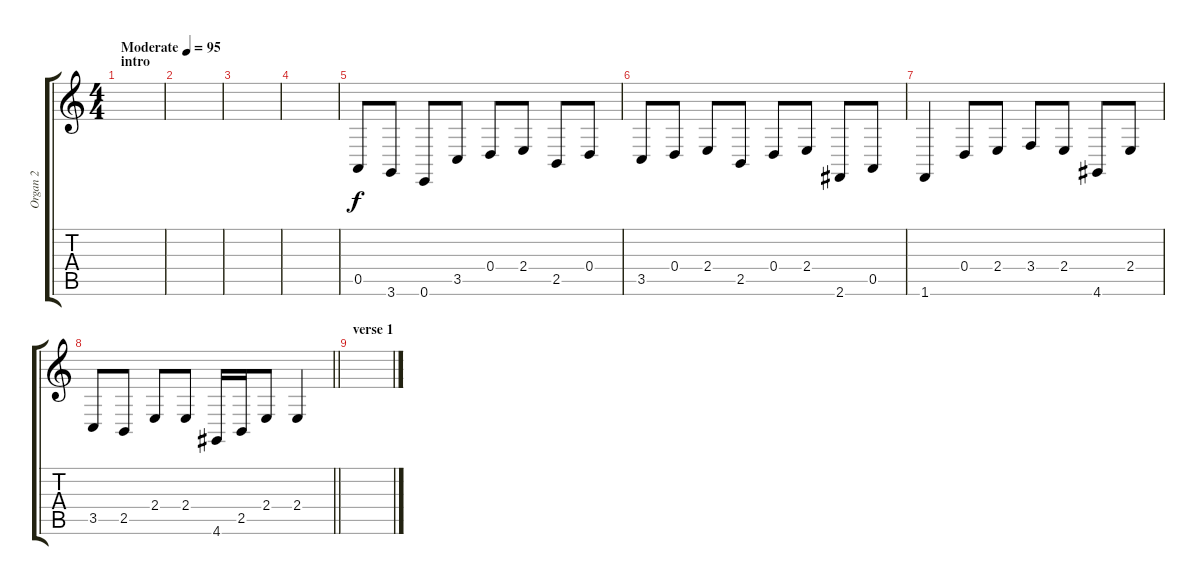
\track ("Organ 2" "Organ 2") {instrument tuba}
\staff {score tabs}
\tuning (E4 B3 G3 D3 A2 E2) {hide}
\ts (4 4)
\section ("" "intro")
\tempo (95 "Moderate")
\clef g2
\ks c
|
|
|
|
0.5.8 3.6.8 0.6.8 3.5.8 0.4.8 2.4.8 2.5.8 0.4.8 |
3.5.8 0.4.8 2.4.8 2.5.8 0.4.8 2.4.8 2.6.8 0.5.8 |
1.6.4 0.4.8 2.4.8 3.4.8 2.4.8 4.6.8 2.4.8 |
\barLineRight lightlight
3.5.8 2.5.8 2.4.8 2.4.8 4.6.16 2.5.16 2.4.8 2.4.4 |
\section ("" "verse 1")
